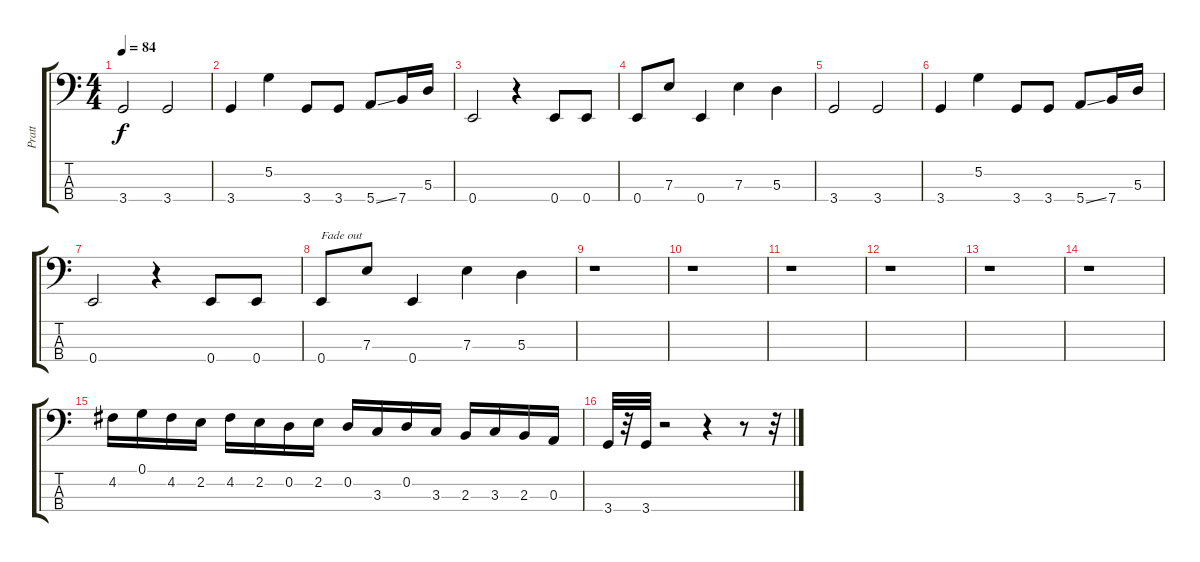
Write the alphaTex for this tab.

\track ("Pratt" "Pratt") {instrument electricbassfinger}
\staff {score tabs}
\tuning (G2 D2 A1 E1) {hide}
\ts (4 4)
\tempo 84
\clef f4
\ks c
3.4.2{dy f} 3.4.2 |
3.4.4 5.2.4 3.4.8 3.4.8 5.4{ss}.8 7.4.16 5.3.16 |
0.4.2 r.4 0.4.8 0.4.8 |
0.4.8 7.3.8 0.4.4 7.3.4 5.3.4 |
3.4.2 3.4.2 |
3.4.4 5.2.4 3.4.8 3.4.8 5.4{ss}.8 7.4.16 5.3.16 |
0.4.2 r.4 0.4.8 0.4.8 |
0.4.8{txt "Fade out"} 7.3.8 0.4.4 7.3.4 5.3.4 |
r.1 |
r.1 |
r.1 |
r.1 |
r.1 |
r.1 |
4.2.16 0.1.16 4.2.16 2.2.16 4.2.16 2.2.16 0.2.16 2.2.16 0.2.16 3.3.16 0.2.16 3.3.16 2.3.16 3.3.16 2.3.16 0.3.16 |
3.4.32 r.32 3.4.32 r.2 r.4 r.8 r.32
